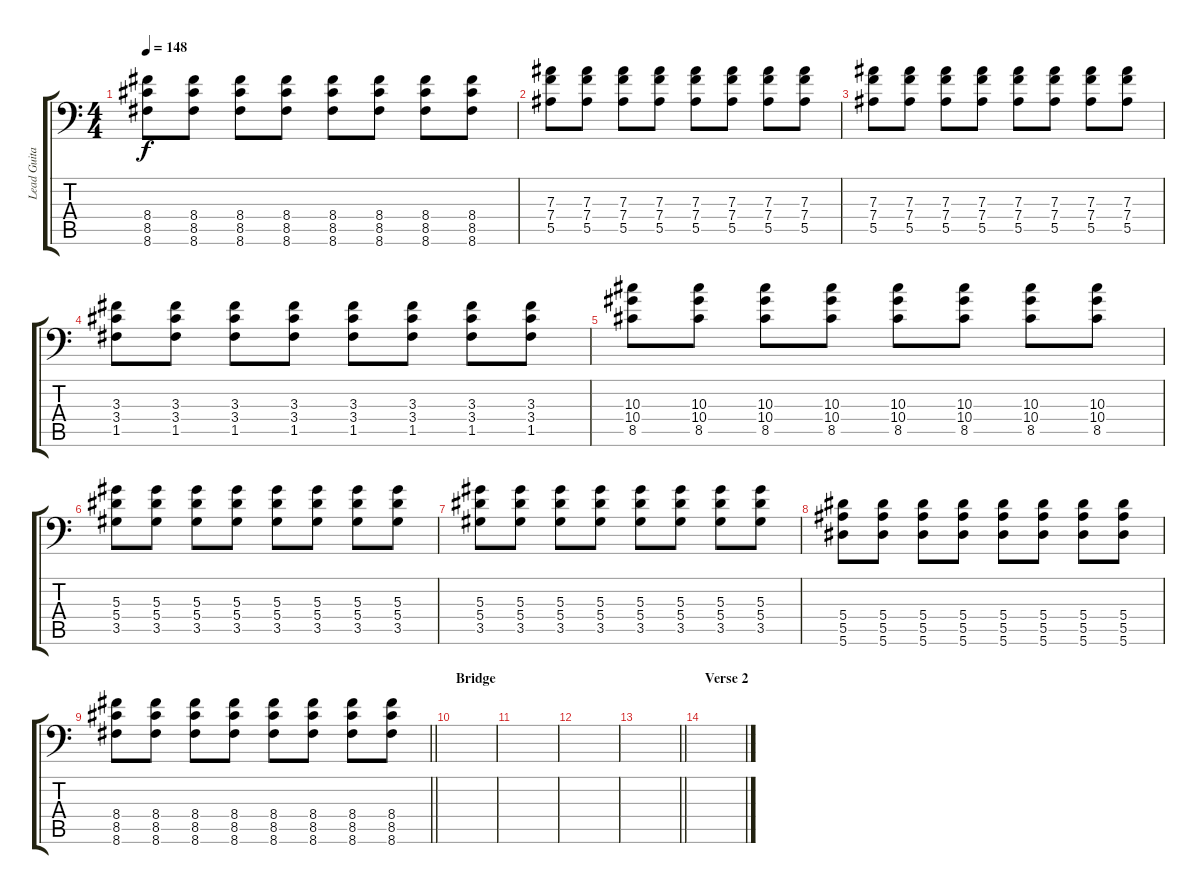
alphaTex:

\track ("Lead Guitar" "Lead Guita") {instrument distortionguitar}
\staff {score tabs}
\tuning (C4 G3 Eb3 Bb2 F2 Bb1) {hide}
\ts (4 4)
\tempo 148
\clef f4
\ks c
(8.4 8.5 8.6).8{dy f} (8.4 8.5 8.6).8 (8.4 8.5 8.6).8 (8.4 8.5 8.6).8 (8.4 8.5 8.6).8 (8.4 8.5 8.6).8 (8.4 8.5 8.6).8 (8.4 8.5 8.6).8 |
(7.3 7.4 5.5).8 (7.3 7.4 5.5).8 (7.3 7.4 5.5).8 (7.3 7.4 5.5).8 (7.3 7.4 5.5).8 (7.3 7.4 5.5).8 (7.3 7.4 5.5).8 (7.3 7.4 5.5).8 |
(7.3 7.4 5.5).8 (7.3 7.4 5.5).8 (7.3 7.4 5.5).8 (7.3 7.4 5.5).8 (7.3 7.4 5.5).8 (7.3 7.4 5.5).8 (7.3 7.4 5.5).8 (7.3 7.4 5.5).8 |
(3.3 3.4 1.5).8 (3.3 3.4 1.5).8 (3.3 3.4 1.5).8 (3.3 3.4 1.5).8 (3.3 3.4 1.5).8 (3.3 3.4 1.5).8 (3.3 3.4 1.5).8 (3.3 3.4 1.5).8 |
(10.3 10.4 8.5).8 (10.3 10.4 8.5).8 (10.3 10.4 8.5).8 (10.3 10.4 8.5).8 (10.3 10.4 8.5).8 (10.3 10.4 8.5).8 (10.3 10.4 8.5).8 (10.3 10.4 8.5).8 |
(5.3 5.4 3.5).8 (5.3 5.4 3.5).8 (5.3 5.4 3.5).8 (5.3 5.4 3.5).8 (5.3 5.4 3.5).8 (5.3 5.4 3.5).8 (5.3 5.4 3.5).8 (5.3 5.4 3.5).8 |
(5.3 5.4 3.5).8 (5.3 5.4 3.5).8 (5.3 5.4 3.5).8 (5.3 5.4 3.5).8 (5.3 5.4 3.5).8 (5.3 5.4 3.5).8 (5.3 5.4 3.5).8 (5.3 5.4 3.5).8 |
(5.4 5.5 5.6).8 (5.4 5.5 5.6).8 (5.4 5.5 5.6).8 (5.4 5.5 5.6).8 (5.4 5.5 5.6).8 (5.4 5.5 5.6).8 (5.4 5.5 5.6).8 (5.4 5.5 5.6).8 |
\barLineRight lightlight
(8.4 8.5 8.6).8 (8.4 8.5 8.6).8 (8.4 8.5 8.6).8 (8.4 8.5 8.6).8 (8.4 8.5 8.6).8 (8.4 8.5 8.6).8 (8.4 8.5 8.6).8 (8.4 8.5 8.6).8 |
\section ("" "Bridge")
|
|
|
\barLineRight lightlight
|
\section ("" "Verse 2")
